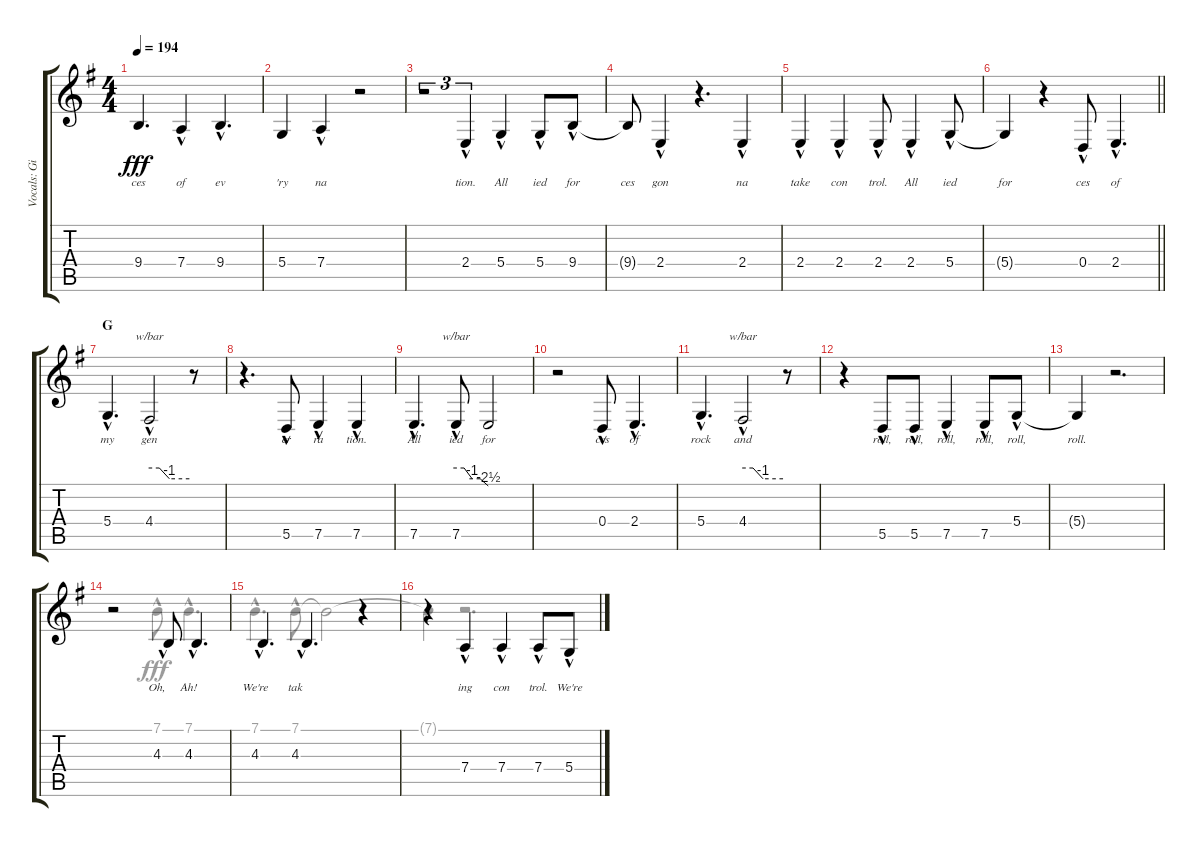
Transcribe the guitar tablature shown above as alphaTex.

\track ("Vocals: Gil" "Vocals: Gi") {instrument lead2sawtooth}
\staff {score tabs}
\tuning (E4 B3 G3 D3 A2 E2) {hide}
\voice
\ts (4 4)
\tempo 194
\clef g2
\ks g
9.4.4{d lyrics (0 "ces") lyrics (1 "") lyrics (2 "") lyrics (3 "") lyrics (4 "") dy fff} 7.4{hac}.4{lyrics (0 "of") lyrics (1 "") lyrics (2 "") lyrics (3 "") lyrics (4 "")} 9.4{hac}.4{d lyrics (0 "ev") lyrics (1 "") lyrics (2 "") lyrics (3 "") lyrics (4 "")} |
5.4.4{lyrics (0 "'ry") lyrics (1 "") lyrics (2 "") lyrics (3 "") lyrics (4 "")} 7.4{hac}.4{lyrics (0 "na") lyrics (1 "") lyrics (2 "") lyrics (3 "") lyrics (4 "")} r.2 |
r.2{tu (3 2)} 2.4{hac}.4{tu (3 2) lyrics (0 "tion.") lyrics (1 "") lyrics (2 "") lyrics (3 "") lyrics (4 "")} 5.4{hac}.4{lyrics (0 "All") lyrics (1 "") lyrics (2 "") lyrics (3 "") lyrics (4 "")} 5.4{hac}.8{lyrics (0 "ied") lyrics (1 "") lyrics (2 "") lyrics (3 "") lyrics (4 "")} 9.4{hac}.8{lyrics (0 "for") lyrics (1 "") lyrics (2 "") lyrics (3 "") lyrics (4 "")} |
9.4{t}.8{lyrics (0 "ces") lyrics (1 "") lyrics (2 "") lyrics (3 "") lyrics (4 "")} 2.4{hac}.4{lyrics (0 "gon") lyrics (1 "") lyrics (2 "") lyrics (3 "") lyrics (4 "")} r.4{d} 2.4{hac}.4{lyrics (0 "na") lyrics (1 "") lyrics (2 "") lyrics (3 "") lyrics (4 "")} |
2.4{hac}.4{lyrics (0 "take") lyrics (1 "") lyrics (2 "") lyrics (3 "") lyrics (4 "")} 2.4{hac}.4{lyrics (0 "con") lyrics (1 "") lyrics (2 "") lyrics (3 "") lyrics (4 "")} 2.4{hac}.8{lyrics (0 "trol.") lyrics (1 "") lyrics (2 "") lyrics (3 "") lyrics (4 "")} 2.4{hac}.4{lyrics (0 "All") lyrics (1 "") lyrics (2 "") lyrics (3 "") lyrics (4 "")} 5.4{hac}.8{lyrics (0 "ied") lyrics (1 "") lyrics (2 "") lyrics (3 "") lyrics (4 "")} |
\barLineRight lightlight
5.4{t}.4{lyrics (0 "for") lyrics (1 "") lyrics (2 "") lyrics (3 "") lyrics (4 "")} r.4 0.4{hac}.8{lyrics (0 "ces") lyrics (1 "") lyrics (2 "") lyrics (3 "") lyrics (4 "")} 2.4{hac}.4{d lyrics (0 "of") lyrics (1 "") lyrics (2 "") lyrics (3 "") lyrics (4 "")} |
\section ("" "G")
5.4{hac}.4{d lyrics (0 "my") lyrics (1 "") lyrics (2 "") lyrics (3 "") lyrics (4 "")} 4.4{hac}.2{tbe (custom default 0 0 15 0 30 -4 60 -4) lyrics (0 "gen") lyrics (1 "") lyrics (2 "") lyrics (3 "") lyrics (4 "")} r.8 |
r.4{d} 5.5{hac}.8{lyrics (0 "er") lyrics (1 "") lyrics (2 "") lyrics (3 "") lyrics (4 "")} 7.5{hac}.4{lyrics (0 "ra") lyrics (1 "") lyrics (2 "") lyrics (3 "") lyrics (4 "")} 7.5{hac}.4{lyrics (0 "tion.") lyrics (1 "") lyrics (2 "") lyrics (3 "") lyrics (4 "")} |
7.5{hac}.4{d lyrics (0 "All") lyrics (1 "") lyrics (2 "") lyrics (3 "") lyrics (4 "")} 7.5{hac}.8{tbe (custom default 0 0 15 0 30 -4 45 -4 60 -10) lyrics (0 "ied") lyrics (1 "") lyrics (2 "") lyrics (3 "") lyrics (4 "")} 7.5{t}.2{lyrics (0 "for") lyrics (1 "") lyrics (2 "") lyrics (3 "") lyrics (4 "")} |
r.2 0.4{hac}.8{lyrics (0 "ces") lyrics (1 "") lyrics (2 "") lyrics (3 "") lyrics (4 "")} 2.4{hac}.4{d lyrics (0 "of") lyrics (1 "") lyrics (2 "") lyrics (3 "") lyrics (4 "")} |
5.4{hac}.4{d lyrics (0 "rock") lyrics (1 "") lyrics (2 "") lyrics (3 "") lyrics (4 "")} 4.4{hac}.2{tbe (custom default 0 0 15 0 30 -4 60 -4) lyrics (0 "and") lyrics (1 "") lyrics (2 "") lyrics (3 "") lyrics (4 "")} r.8 |
r.4 5.5{hac}.8{lyrics (0 "roll,") lyrics (1 "") lyrics (2 "") lyrics (3 "") lyrics (4 "")} 5.5{hac}.8{lyrics (0 "roll,") lyrics (1 "") lyrics (2 "") lyrics (3 "") lyrics (4 "")} 7.5{hac}.4{lyrics (0 "roll,") lyrics (1 "") lyrics (2 "") lyrics (3 "") lyrics (4 "")} 7.5{hac}.8{lyrics (0 "roll,") lyrics (1 "") lyrics (2 "") lyrics (3 "") lyrics (4 "")} 5.4{hac}.8{lyrics (0 "roll,") lyrics (1 "") lyrics (2 "") lyrics (3 "") lyrics (4 "")} |
5.4{t}.4{lyrics (0 "roll.") lyrics (1 "") lyrics (2 "") lyrics (3 "") lyrics (4 "")} r.2{d} |
r.2 4.3{hac}.8{lyrics (0 "Oh,") lyrics (1 "") lyrics (2 "") lyrics (3 "") lyrics (4 "")} 4.3{hac}.4{d lyrics (0 "Ah!") lyrics (1 "") lyrics (2 "") lyrics (3 "") lyrics (4 "")} |
4.3{hac}.4{d lyrics (0 "We're") lyrics (1 "") lyrics (2 "") lyrics (3 "") lyrics (4 "")} 4.3{hac}.4{d lyrics (0 "tak") lyrics (1 "") lyrics (2 "") lyrics (3 "") lyrics (4 "")} r.4 |
r.4 7.4{hac}.4{lyrics (0 "ing") lyrics (1 "") lyrics (2 "") lyrics (3 "") lyrics (4 "")} 7.4{hac}.4{lyrics (0 "con") lyrics (1 "") lyrics (2 "") lyrics (3 "") lyrics (4 "")} 7.4{hac}.8{lyrics (0 "trol.") lyrics (1 "") lyrics (2 "") lyrics (3 "") lyrics (4 "")} 5.4{hac}.8{lyrics (0 "We're") lyrics (1 "") lyrics (2 "") lyrics (3 "") lyrics (4 "")}
\voice
\clef g2
\ottava regular
\simile none
\ks g
|
|
|
|
|
\barLineRight lightlight
|
|
|
|
|
|
|
|
r.2 7.1{hac}.8 7.1{hac}.4{d} |
7.1{hac}.4{d} 7.1{hac}.8 7.1{t}.2 |
7.1{t}.4 r.2{d}
